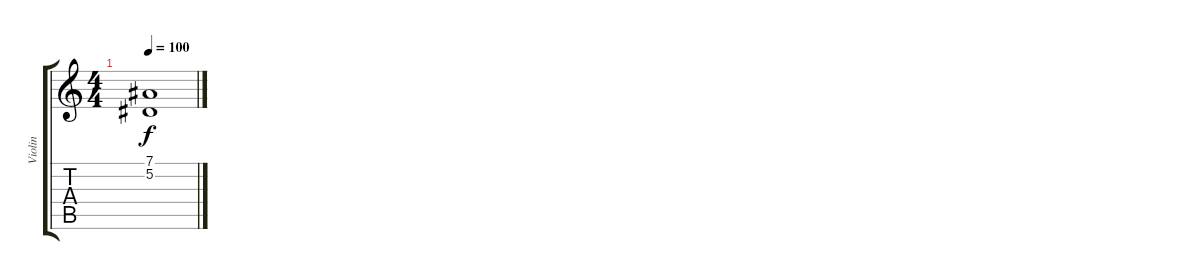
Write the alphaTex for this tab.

\track ("Violin" "Violin") {instrument stringensemble1}
\staff {score tabs}
\tuning (Eb4 Bb3 Gb3 Db3 Ab2 Eb2) {hide}
\ts (4 4)
\tempo 100
\clef g2
\ks c
(7.1 5.2).1{dy f}
